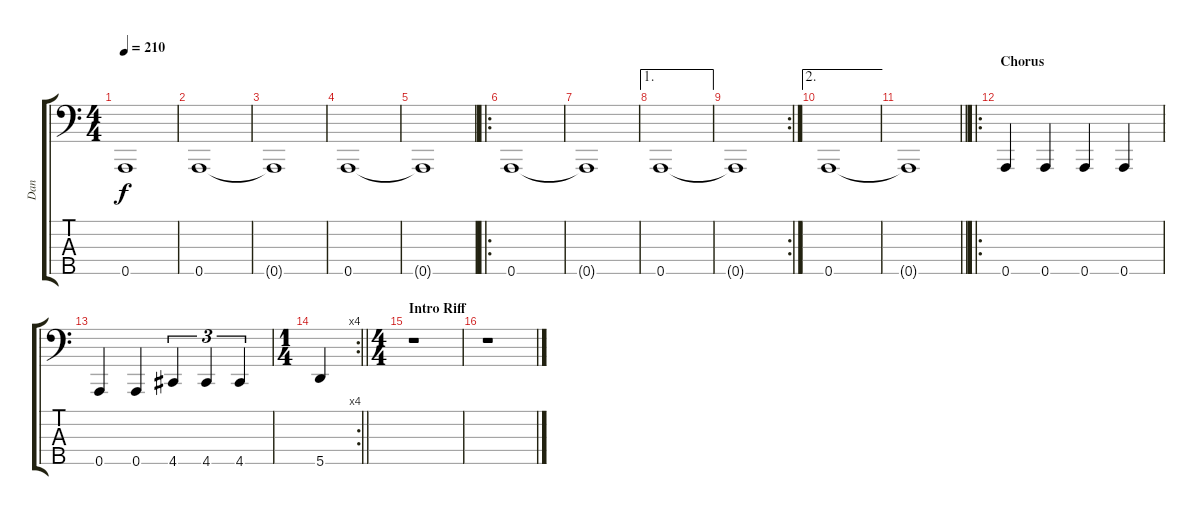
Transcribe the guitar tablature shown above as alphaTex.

\track ("Dan" "Dan") {instrument electricbasspick}
\staff {score tabs}
\tuning (G2 D2 A1 E1 A0) {hide}
\ts (4 4)
\tempo 210
\clef f4
\ks c
0.5{t}.1{dy f} |
0.5.1 |
0.5{t}.1 |
0.5.1 |
0.5{t}.1 |
\ro
0.5.1 |
0.5{t}.1 |
\ae 1
0.5.1 |
\rc 2
0.5{t}.1 |
\ae 2
0.5.1 |
\barLineRight lightlight
0.5{t}.1 |
\ro
\section ("" "Chorus")
0.5.4 0.5.4 0.5.4 0.5.4 |
0.5.4 0.5.4 4.5.4{tu (3 2)} 4.5.4{tu (3 2)} 4.5.4{tu (3 2)} |
\rc 4
\ts (1 4)
\barLineRight lightlight
5.5.4 |
\ts (4 4)
\section ("" "Intro Riff")
r.1 |
r.1
